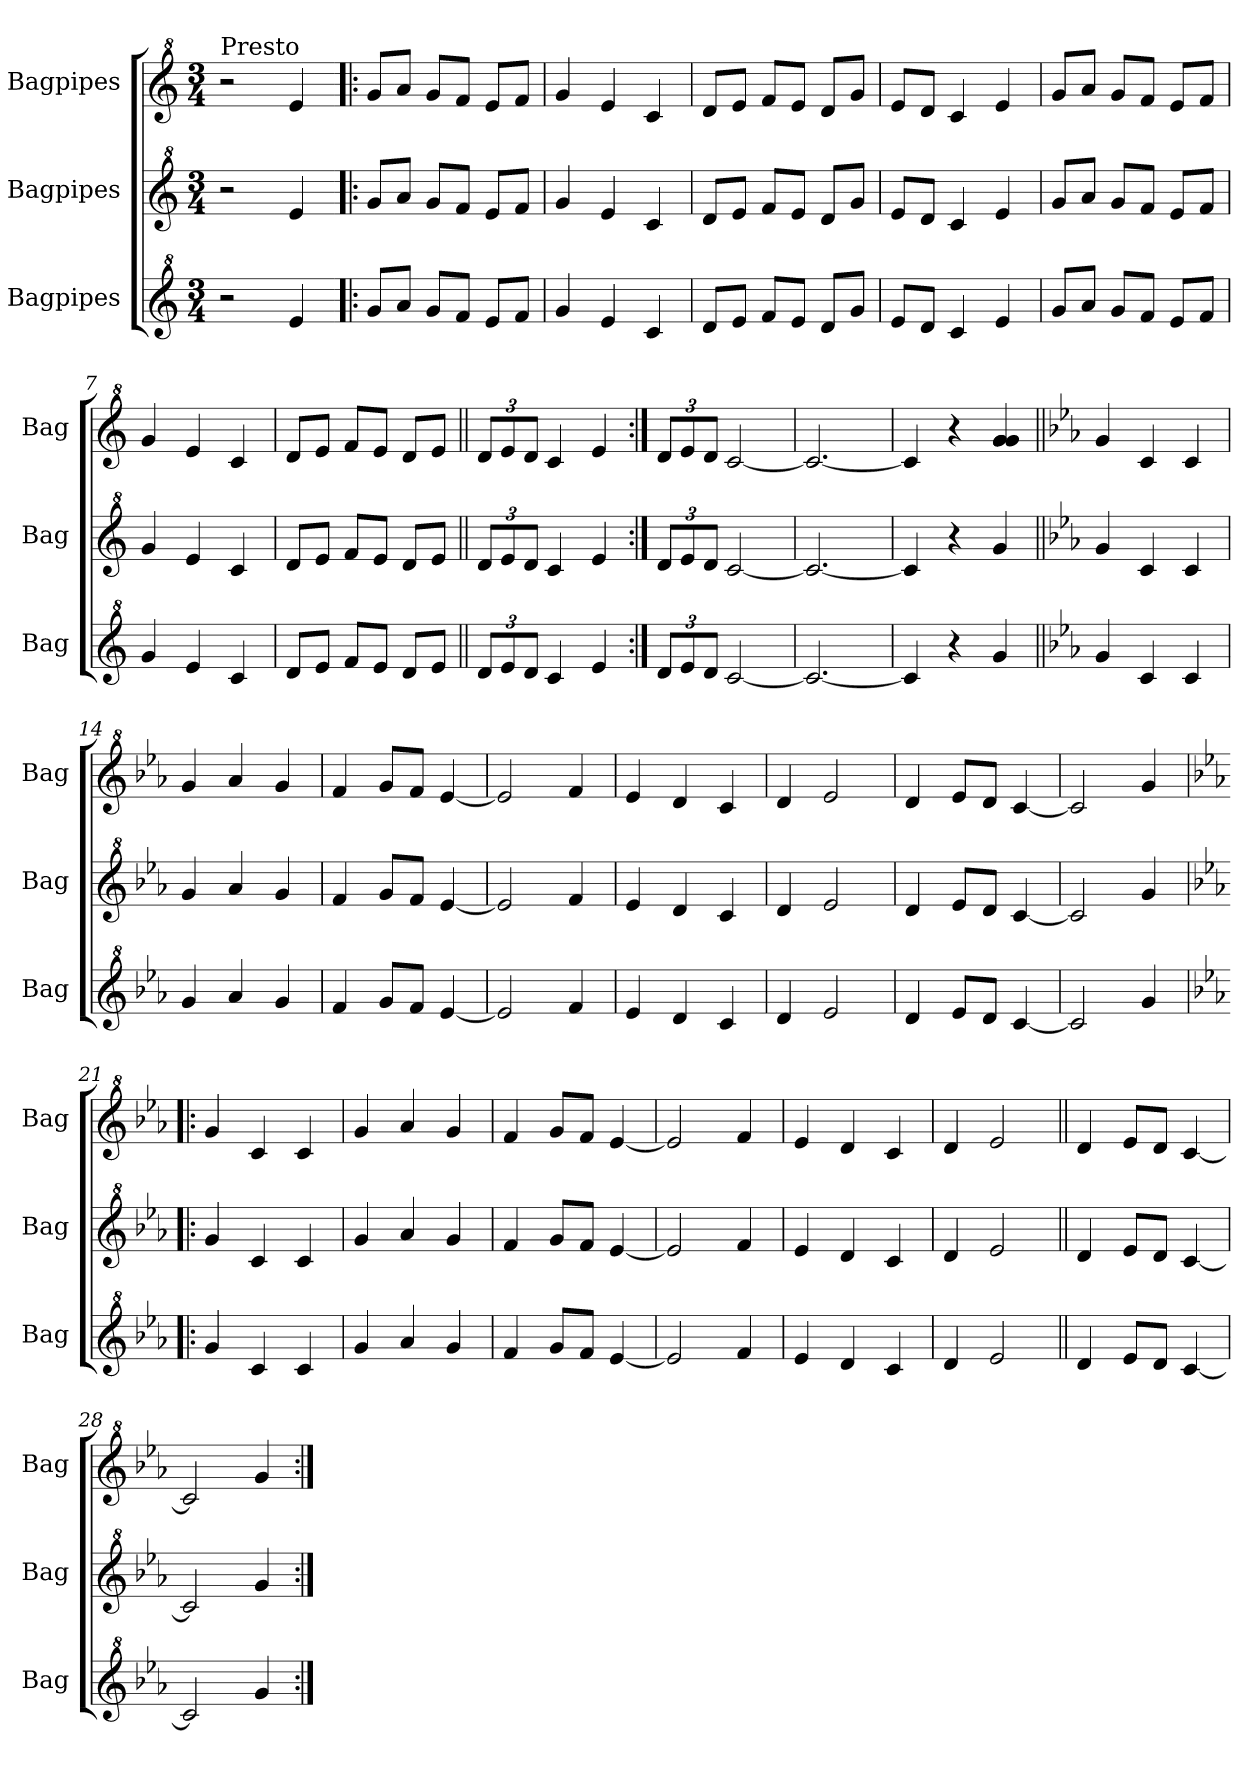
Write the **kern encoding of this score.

**kern	**kern	**kern
*part3	*part2	*part1
*staff3	*staff2	*staff1
*I"Bagpipes	*I"Bagpipes	*I"Bagpipes
*I'Bag	*I'Bag	*I'Bag
*clefG^2	*clefG^2	*clefG^2
*k[]	*k[]	*k[]
*C:	*C:	*C:
*M3/4	*M3/4	*M3/4
=1	=1	=1
!	!	!LO:TX:a:t=Presto
2r	2r	2r
4ee/	4ee/	4ee/
=2!|:	=2!|:	=2!|:
8gg/L	8gg/L	8gg/L
8aa/J	8aa/J	8aa/J
8gg/L	8gg/L	8gg/L
8ff/J	8ff/J	8ff/J
8ee/L	8ee/L	8ee/L
8ff/J	8ff/J	8ff/J
=3	=3	=3
4gg/	4gg/	4gg/
4ee/	4ee/	4ee/
4cc/	4cc/	4cc/
=4	=4	=4
8dd/L	8dd/L	8dd/L
8ee/J	8ee/J	8ee/J
8ff/L	8ff/L	8ff/L
8ee/J	8ee/J	8ee/J
8dd/L	8dd/L	8dd/L
8gg/J	8gg/J	8gg/J
=5	=5	=5
8ee/L	8ee/L	8ee/L
8dd/J	8dd/J	8dd/J
4cc/	4cc/	4cc/
4ee/	4ee/	4ee/
=6	=6	=6
8gg/L	8gg/L	8gg/L
8aa/J	8aa/J	8aa/J
8gg/L	8gg/L	8gg/L
8ff/J	8ff/J	8ff/J
8ee/L	8ee/L	8ee/L
8ff/J	8ff/J	8ff/J
=7	=7	=7
4gg/	4gg/	4gg/
4ee/	4ee/	4ee/
4cc/	4cc/	4cc/
=8	=8	=8
8dd/L	8dd/L	8dd/L
8ee/J	8ee/J	8ee/J
8ff/L	8ff/L	8ff/L
8ee/J	8ee/J	8ee/J
8dd/L	8dd/L	8dd/L
8ee/J	8ee/J	8ee/J
=9||	=9||	=9||
*Xbrackettup	*Xbrackettup	*Xbrackettup
12dd/L	12dd/L	12dd/L
12ee/	12ee/	12ee/
12dd/J	12dd/J	12dd/J
4cc/	4cc/	4cc/
4ee/	4ee/	4ee/
!!LO:LB:g=z
=10:|!	=10:|!	=10:|!
12dd/L	12dd/L	12dd/L
12ee/	12ee/	12ee/
12dd/J	12dd/J	12dd/J
[2cc/	[2cc/	[2cc/
=11	=11	=11
2.cc/_	2.cc/_	2.cc/_
=12	=12	=12
4cc/]	4cc/]	4cc/]
4r	4r	4r
4gg/	4gg/	4gg/ 4gg/ 4gg/
=13||	=13||	=13||
*k[b-e-a-]	*k[b-e-a-]	*k[b-e-a-]
*E-:	*E-:	*E-:
4gg/	4gg/	4gg/
4cc/	4cc/	4cc/
4cc/	4cc/	4cc/
=14	=14	=14
4gg/	4gg/	4gg/
4aa-/	4aa-/	4aa-/
4gg/	4gg/	4gg/
=15	=15	=15
4ff/	4ff/	4ff/
8gg/L	8gg/L	8gg/L
8ff/J	8ff/J	8ff/J
[4ee-/	[4ee-/	[4ee-/
=16	=16	=16
2ee-/]	2ee-/]	2ee-/]
4ff/	4ff/	4ff/
=17	=17	=17
4ee-/	4ee-/	4ee-/
4dd/	4dd/	4dd/
4cc/	4cc/	4cc/
=18	=18	=18
4dd/	4dd/	4dd/
2ee-/	2ee-/	2ee-/
=19	=19	=19
4dd/	4dd/	4dd/
8ee-/L	8ee-/L	8ee-/L
8dd/J	8dd/J	8dd/J
[4cc/	[4cc/	[4cc/
=20	=20	=20
2cc/]	2cc/]	2cc/]
4gg/	4gg/	4gg/
=21!|:	=21!|:	=21!|:
*k[b-e-a-]	*k[b-e-a-]	*k[b-e-a-]
*E-:	*E-:	*E-:
4gg/	4gg/	4gg/
4cc/	4cc/	4cc/
4cc/	4cc/	4cc/
!!LO:LB:g=z
=22	=22	=22
4gg/	4gg/	4gg/
4aa-/	4aa-/	4aa-/
4gg/	4gg/	4gg/
=23	=23	=23
4ff/	4ff/	4ff/
8gg/L	8gg/L	8gg/L
8ff/J	8ff/J	8ff/J
[4ee-/	[4ee-/	[4ee-/
=24	=24	=24
2ee-/]	2ee-/]	2ee-/]
4ff/	4ff/	4ff/
=25	=25	=25
4ee-/	4ee-/	4ee-/
4dd/	4dd/	4dd/
4cc/	4cc/	4cc/
=26	=26	=26
4dd/	4dd/	4dd/
2ee-/	2ee-/	2ee-/
=27||	=27||	=27||
4dd/	4dd/	4dd/
8ee-/L	8ee-/L	8ee-/L
8dd/J	8dd/J	8dd/J
[4cc/	[4cc/	[4cc/
=28	=28	=28
2cc/]	2cc/]	2cc/]
4gg/	4gg/	4gg/
=:|!	=:|!	=:|!
*-	*-	*-
